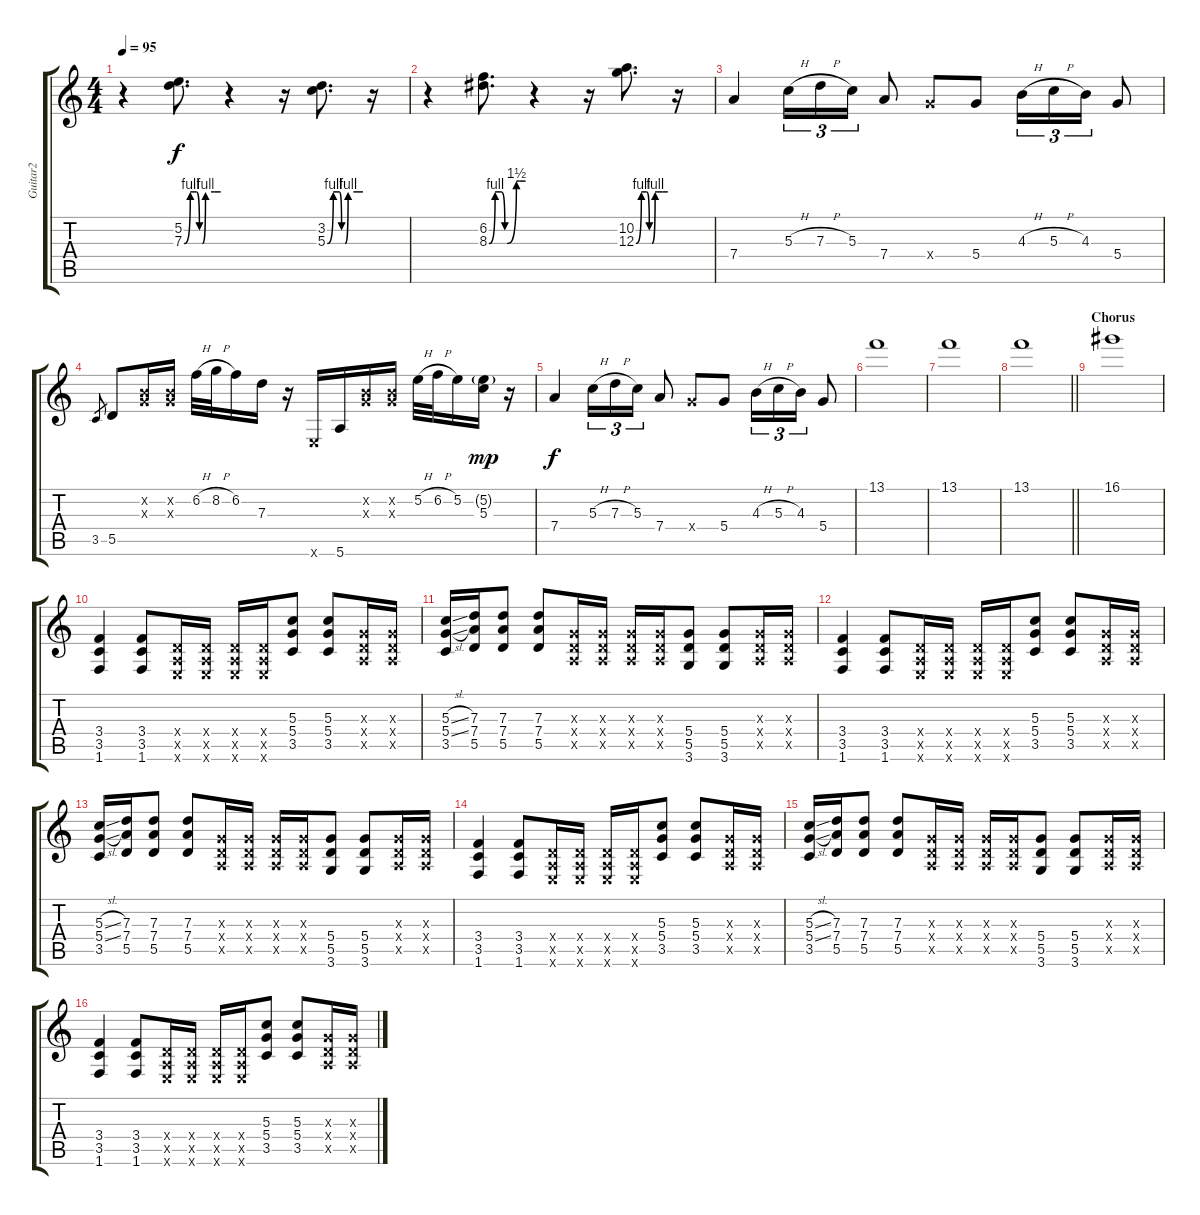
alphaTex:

\track ("Guitar2" "Guitar2") {instrument distortionguitar}
\staff {score tabs}
\tuning (E4 B3 G3 D3 A2 E2) {hide}
\ts (4 4)
\tempo 95
\clef g2
\ks c
r.4{dy f} (5.2 7.3{be (custom 0 0 10 4 20 4 25 0 30 0 35 4 50 4 60 4)}).8{d} r.4 r.16 (3.2 5.3{be (custom 0 0 10 4 20 4 24 0 30 0 35 4 50 4 60 4)}).8{d} r.16 |
r.4 (6.2 8.3{be (custom 0 0 10 4 20 4 26 0 30 0 45 6 50 6 60 6)}).8{d} r.4 r.16 (10.2 12.3{be (custom 0 0 10 4 20 4 25 0 30 0 36 4 40 4 50 4 60 4)}).8{d} r.16 |
7.4.4{instrument distortionguitar} 5.3{h}.16{tu (3 2)} 7.3{h}.16{tu (3 2)} 5.3.16{tu (3 2)} 7.4.8 5.4{x}.8 5.4.8 4.3{h}.16{tu (3 2)} 5.3{h}.16{tu (3 2)} 4.3.16{tu (3 2)} 5.4.8 |
3.5.8{gr} 5.5.8 (0.2{x} 0.3{x}).16 (0.2{x} 0.3{x}).16 6.2{h}.32 8.2{h}.32 6.2.16 7.3.16 r.16 0.6{x}.16 5.6.16 (0.2{x} 0.3{x}).16 (0.2{x} 0.3{x}).16 5.2{h}.32 6.2{h}.32 5.2.16 (5.2{g} 5.3).16{dy mp} r.16 |
7.4.4{dy f} 5.3{h}.16{tu (3 2)} 7.3{h}.16{tu (3 2)} 5.3.16{tu (3 2)} 7.4.8 5.4{x}.8 5.4.8 4.3{h}.16{tu (3 2)} 5.3{h}.16{tu (3 2)} 4.3.16{tu (3 2)} 5.4.8 |
13.1.1 |
13.1.1 |
\barLineRight lightlight
13.1.1 |
\section ("" "Chorus")
16.1.1 |
(3.4 3.5 1.6).4 (3.4 3.5 1.6).8 (0.4{x} 0.5{x} 0.6{x}).16 (0.4{x} 0.5{x} 0.6{x}).16 (0.4{x} 0.5{x} 0.6{x}).16 (0.4{x} 0.5{x} 0.6{x}).16 (5.3 5.4 3.5).8 (5.3 5.4 3.5).8 (0.3{x} 0.4{x} 0.5{x}).16 (0.3{x} 0.4{x} 0.5{x}).16 |
(5.3{sl} 5.4{sl} 3.5).16 (7.3 7.4 5.5).16 (7.3 7.4 5.5).8 (7.3 7.4 5.5).8 (0.3{x} 0.4{x} 0.5{x}).16 (0.3{x} 0.4{x} 0.5{x}).16 (0.3{x} 0.4{x} 0.5{x}).16 (0.3{x} 0.4{x} 0.5{x}).16 (5.4 5.5 3.6).8 (5.4 5.5 3.6).8 (0.3{x} 0.4{x} 0.5{x}).16 (0.3{x} 0.4{x} 0.5{x}).16 |
(3.4 3.5 1.6).4 (3.4 3.5 1.6).8 (0.4{x} 0.5{x} 0.6{x}).16 (0.4{x} 0.5{x} 0.6{x}).16 (0.4{x} 0.5{x} 0.6{x}).16 (0.4{x} 0.5{x} 0.6{x}).16 (5.3 5.4 3.5).8 (5.3 5.4 3.5).8 (0.3{x} 0.4{x} 0.5{x}).16 (0.3{x} 0.4{x} 0.5{x}).16 |
(5.3{sl} 5.4{sl} 3.5).16 (7.3 7.4 5.5).16 (7.3 7.4 5.5).8 (7.3 7.4 5.5).8 (0.3{x} 0.4{x} 0.5{x}).16 (0.3{x} 0.4{x} 0.5{x}).16 (0.3{x} 0.4{x} 0.5{x}).16 (0.3{x} 0.4{x} 0.5{x}).16 (5.4 5.5 3.6).8 (5.4 5.5 3.6).8 (0.3{x} 0.4{x} 0.5{x}).16 (0.3{x} 0.4{x} 0.5{x}).16 |
(3.4 3.5 1.6).4 (3.4 3.5 1.6).8 (0.4{x} 0.5{x} 0.6{x}).16 (0.4{x} 0.5{x} 0.6{x}).16 (0.4{x} 0.5{x} 0.6{x}).16 (0.4{x} 0.5{x} 0.6{x}).16 (5.3 5.4 3.5).8 (5.3 5.4 3.5).8 (0.3{x} 0.4{x} 0.5{x}).16 (0.3{x} 0.4{x} 0.5{x}).16 |
(5.3{sl} 5.4{sl} 3.5).16 (7.3 7.4 5.5).16 (7.3 7.4 5.5).8 (7.3 7.4 5.5).8 (0.3{x} 0.4{x} 0.5{x}).16 (0.3{x} 0.4{x} 0.5{x}).16 (0.3{x} 0.4{x} 0.5{x}).16 (0.3{x} 0.4{x} 0.5{x}).16 (5.4 5.5 3.6).8 (5.4 5.5 3.6).8 (0.3{x} 0.4{x} 0.5{x}).16 (0.3{x} 0.4{x} 0.5{x}).16 |
(3.4 3.5 1.6).4 (3.4 3.5 1.6).8 (0.4{x} 0.5{x} 0.6{x}).16 (0.4{x} 0.5{x} 0.6{x}).16 (0.4{x} 0.5{x} 0.6{x}).16 (0.4{x} 0.5{x} 0.6{x}).16 (5.3 5.4 3.5).8 (5.3 5.4 3.5).8 (0.3{x} 0.4{x} 0.5{x}).16 (0.3{x} 0.4{x} 0.5{x}).16
